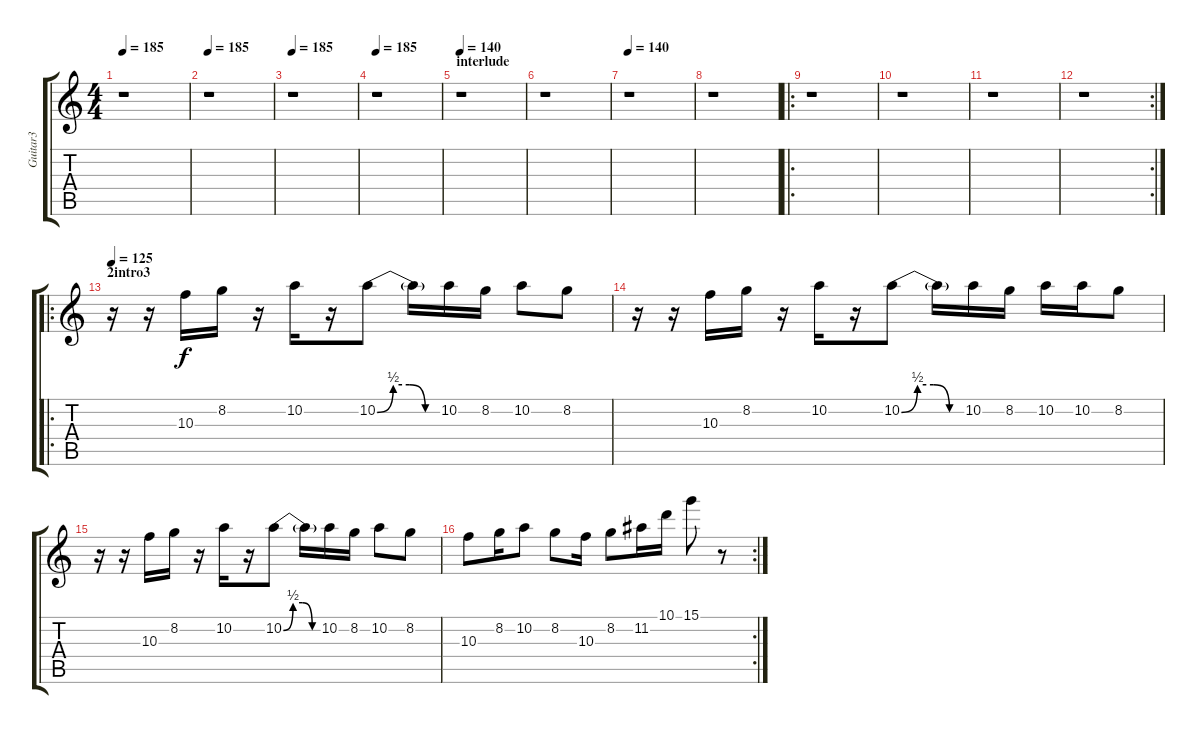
\track ("Guitar3" "Guitar3") {instrument distortionguitar}
\staff {score tabs}
\tuning (E4 B3 G3 D3 A2 Eb2) {hide}
\ts (4 4)
\tempo 185
\clef g2
\ks c
r.1{dy f} |
\tempo 185
r.1 |
\tempo 185
r.1 |
\tempo 185
r.1 |
\section ("" "interlude")
\tempo 140
r.1 |
r.1 |
\tempo 140
r.1 |
r.1 |
\ro
r.1 |
r.1 |
r.1 |
\rc 2
r.1 |
\ro
\section ("" "2intro3")
\tempo 125
r.16 r.16 10.3.16 8.2.16 r.16 10.2.16 r.16 10.2{be (custom 0 0 15 2 30 2 45 0 60 0)}.8 10.2{t}.16 10.2.16 8.2.16 10.2.8 8.2.8 |
r.16 r.16 10.3.16 8.2.16 r.16 10.2.16 r.16 10.2{be (custom 0 0 15 2 30 2 45 0 60 0)}.8 10.2{t}.16 10.2.16 8.2.16 10.2.16 10.2.16 8.2.8 |
r.16 r.16 10.3.16 8.2.16 r.16 10.2.16 r.16 10.2{be (custom 0 0 15 2 30 2 45 0 60 0)}.8 10.2{t}.16 10.2.16 8.2.16 10.2.8 8.2.8 |
\rc 2
10.3.8 8.2.16 10.2.8 8.2.8 10.3.16 8.2.8 11.2.16 10.1.16 15.1.8 r.8
